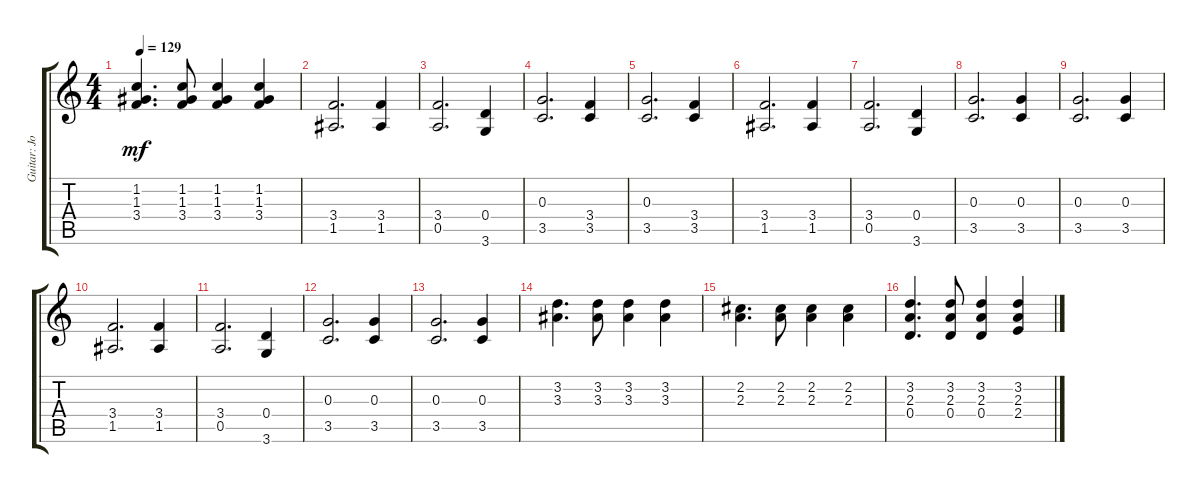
\track ("Guitar: Joey" "Guitar: Jo") {instrument distortionguitar}
\staff {score tabs}
\tuning (E4 B3 G3 D3 A2 E2) {hide}
\ts (4 4)
\tempo 129
\clef g2
\ks c
(1.2 1.3 3.4).4{d dy mf} (1.2 1.3 3.4).8 (1.2 1.3 3.4).4 (1.2 1.3 3.4).4 |
(3.4 1.5).2{d} (3.4 1.5).4 |
(3.4 0.5).2{d} (0.4 3.6).4 |
(0.3 3.5).2{d} (3.4 3.5).4 |
(0.3 3.5).2{d} (3.4 3.5).4 |
(3.4 1.5).2{d} (3.4 1.5).4 |
(3.4 0.5).2{d} (0.4 3.6).4 |
(0.3 3.5).2{d} (0.3 3.5).4 |
(0.3 3.5).2{d} (0.3 3.5).4 |
(3.4 1.5).2{d} (3.4 1.5).4 |
(3.4 0.5).2{d} (0.4 3.6).4 |
(0.3 3.5).2{d} (0.3 3.5).4 |
(0.3 3.5).2{d} (0.3 3.5).4 |
(3.2 3.3).4{d} (3.2 3.3).8 (3.2 3.3).4 (3.2 3.3).4 |
(2.2 2.3).4{d} (2.2 2.3).8 (2.2 2.3).4 (2.2 2.3).4 |
(3.2 2.3 0.4).4{d} (3.2 2.3 0.4).8 (3.2 2.3 0.4).4 (3.2 2.3 2.4).4
